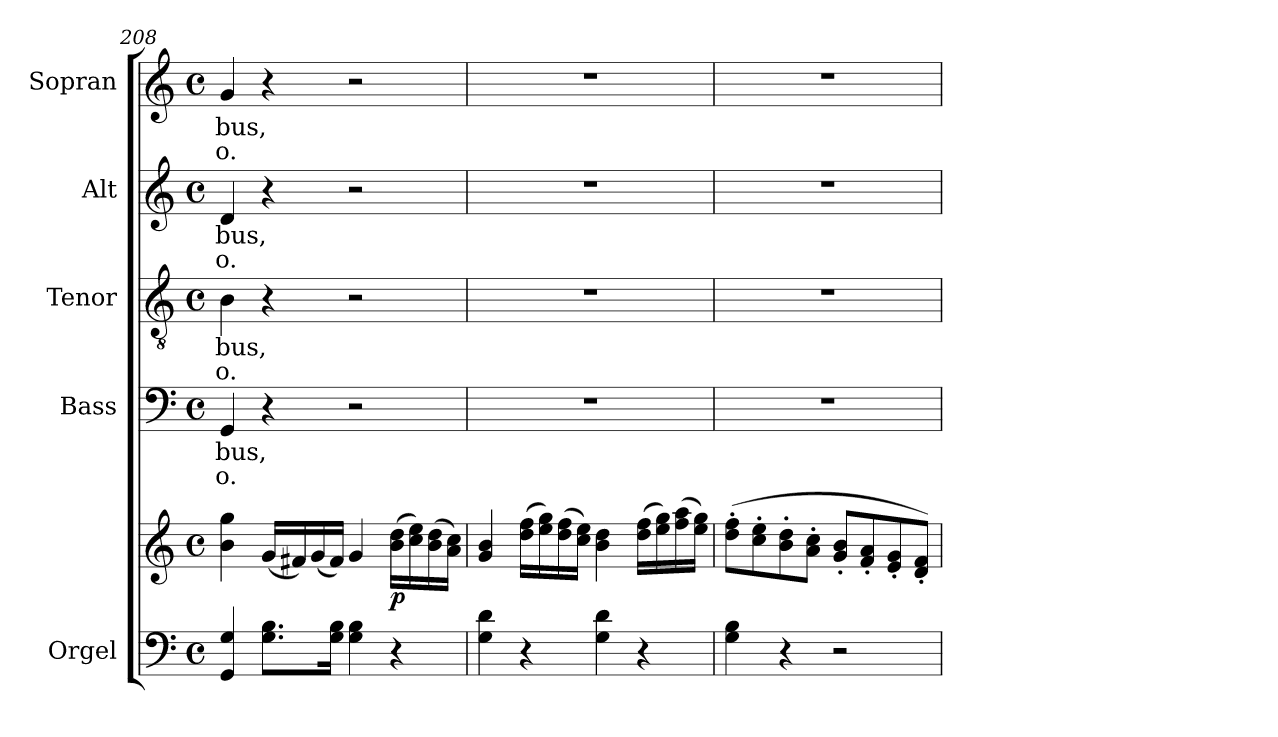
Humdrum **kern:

**kern	**kern	**dynam	**kern	**text	**text	**kern	**text	**text	**kern	**text	**text	**kern	**text	**text
*part5	*part5	*part5	*part4	*part4	*part4	*part3	*part3	*part3	*part2	*part2	*part2	*part1	*part1	*part1
*staff6	*staff5	*staff5/6	*staff4	*staff4	*staff4	*staff3	*staff3	*staff3	*staff2	*staff2	*staff2	*staff1	*staff1	*staff1
*I"Orgel	*	*	*I"Bass	*	*	*I"Tenor	*	*	*I"Alt	*	*	*I"Sopran	*	*
*I'Org.	*	*	*I'B.	*	*	*I'T.	*	*	*I'A.	*	*	*I'S.	*	*
!!LO:LB:g=z
*clefF4	*clefG2	*	*clefF4	*	*	*clefGv2	*	*	*clefG2	*	*	*clefG2	*	*
*k[]	*k[]	*	*k[]	*	*	*k[]	*	*	*k[]	*	*	*k[]	*	*
*C:	*C:	*	*C:	*	*	*C:	*	*	*C:	*	*	*C:	*	*
*M4/4	*M4/4	*	*M4/4	*	*	*M4/4	*	*	*M4/4	*	*	*M4/4	*	*
*met(c)	*met(c)	*	*met(c)	*	*	*met(c)	*	*	*met(c)	*	*	*met(c)	*	*
=208	=208	=208	=208	=208	=208	=208	=208	=208	=208	=208	=208	=208	=208	=208
!	!	!	!	!LO:LY:b	!LO:LY:b	!	!LO:LY:b	!LO:LY:b	!	!LO:LY:b	!LO:LY:b	!	!LO:LY:b	!LO:LY:b
4GG/ 4G/	4b\ 4gg\	.	4GG/	-bus,	-o.	4B\	-bus,	-o.	4d/	-bus,	-o.	4g/	-bus,	-o.
8.G\ 8.B\L	(<16g/LL	.	4r	.	.	4r	.	.	4r	.	.	4r	.	.
.	16f#X/)	.	.	.	.	.	.	.	.	.	.	.	.	.
.	(<16g/	.	.	.	.	.	.	.	.	.	.	.	.	.
16G\ 16B\Jk	16f#/JJ)	.	.	.	.	.	.	.	.	.	.	.	.	.
4G\ 4B\	4g/	.	2r	.	.	2r	.	.	2r	.	.	2r	.	.
!	!	!LO:DY:b	!	!	!	!	!	!	!	!	!	!	!	!
4r	(>16b\ 16dd\LL	p	.	.	.	.	.	.	.	.	.	.	.	.
.	16cc\ 16ee\)	.	.	.	.	.	.	.	.	.	.	.	.	.
.	(>16b\ 16dd\	.	.	.	.	.	.	.	.	.	.	.	.	.
.	16a\ 16cc\JJ)	.	.	.	.	.	.	.	.	.	.	.	.	.
=209	=209	=209	=209	=209	=209	=209	=209	=209	=209	=209	=209	=209	=209	=209
4G\ 4d\	4g/ 4b/	.	1r	.	.	1r	.	.	1r	.	.	1r	.	.
4r	(>16dd\ 16ff\LL	.	.	.	.	.	.	.	.	.	.	.	.	.
.	16ee\ 16gg\)	.	.	.	.	.	.	.	.	.	.	.	.	.
.	(>16dd\ 16ff\	.	.	.	.	.	.	.	.	.	.	.	.	.
.	16cc\ 16ee\JJ)	.	.	.	.	.	.	.	.	.	.	.	.	.
4G\ 4d\	4b\ 4dd\	.	.	.	.	.	.	.	.	.	.	.	.	.
4r	(>16dd\ 16ff\LL	.	.	.	.	.	.	.	.	.	.	.	.	.
.	16ee\ 16gg\)	.	.	.	.	.	.	.	.	.	.	.	.	.
.	(>16ff\ 16aa\	.	.	.	.	.	.	.	.	.	.	.	.	.
.	16ee\ 16gg\JJ)	.	.	.	.	.	.	.	.	.	.	.	.	.
=210	=210	=210	=210	=210	=210	=210	=210	=210	=210	=210	=210	=210	=210	=210
4G\ 4B\	(>8dd\'> 8ff\'>L	.	1r	.	.	1r	.	.	1r	.	.	1r	.	.
.	8cc\'> 8ee\'>	.	.	.	.	.	.	.	.	.	.	.	.	.
4r	8b\'> 8dd\'>	.	.	.	.	.	.	.	.	.	.	.	.	.
.	8a\'> 8cc\'>J	.	.	.	.	.	.	.	.	.	.	.	.	.
2r	8g/'< 8b/'<L	.	.	.	.	.	.	.	.	.	.	.	.	.
.	8f/'< 8a/'<	.	.	.	.	.	.	.	.	.	.	.	.	.
.	8e/'< 8g/'<	.	.	.	.	.	.	.	.	.	.	.	.	.
.	8d/'< 8f/'<J)	.	.	.	.	.	.	.	.	.	.	.	.	.
=	=	=	=	=	=	=	=	=	=	=	=	=	=	=
*-	*-	*-	*-	*-	*-	*-	*-	*-	*-	*-	*-	*-	*-	*-
